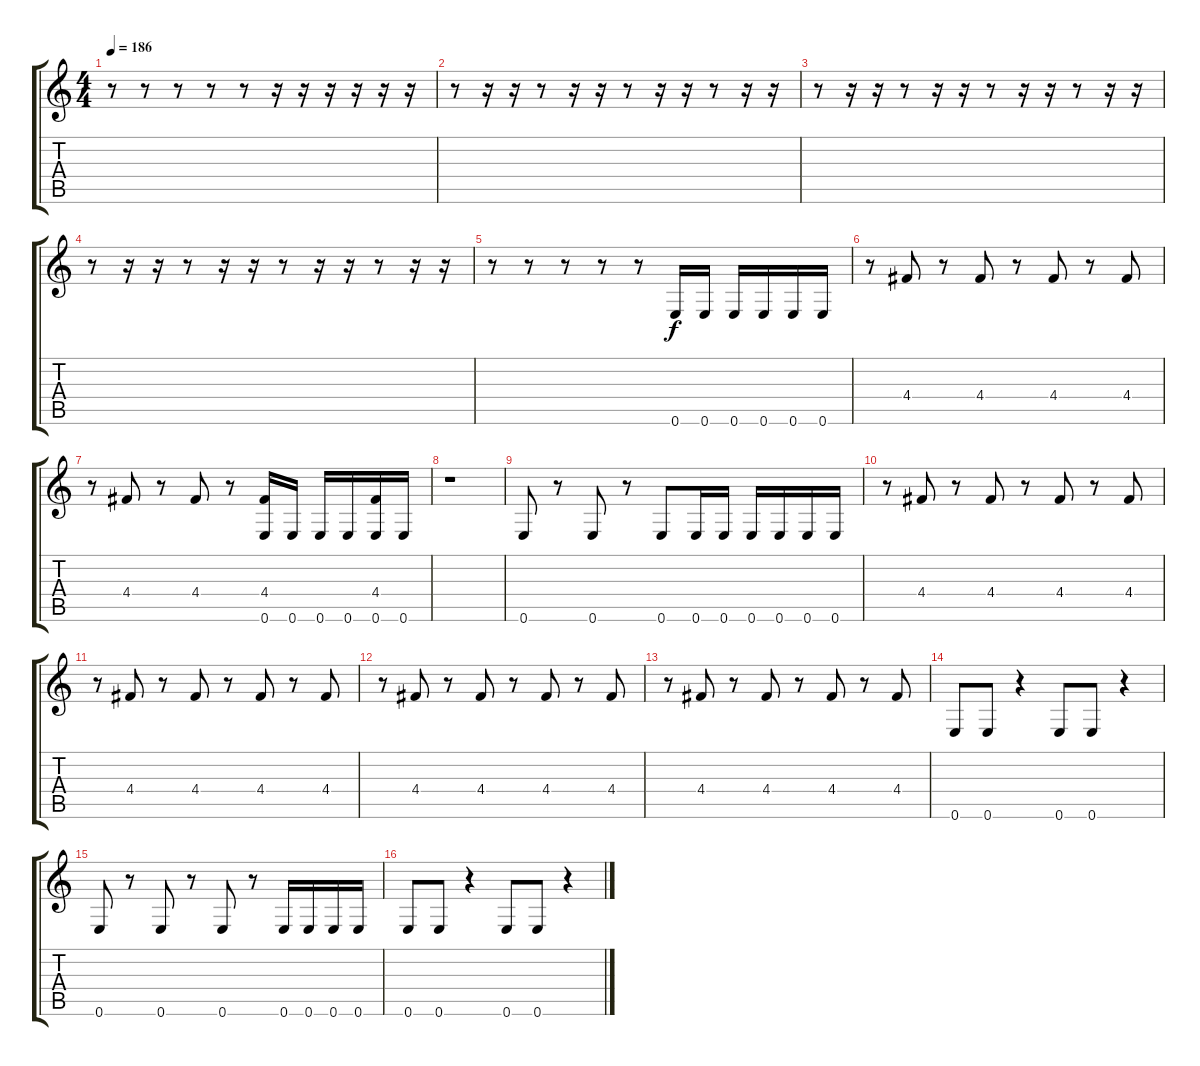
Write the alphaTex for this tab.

\track "" {instrument acousticguitarsteel}
\staff {score tabs}
\tuning (E4 B3 G3 D3 A2 E2) {hide}
\ts (4 4)
\tempo 186
\clef g2
\ks c
r.8{dy f} r.8 r.8 r.8 r.8 r.16 r.16 r.16 r.16 r.16 r.16 |
r.8 r.16 r.16 r.8 r.16 r.16 r.8 r.16 r.16 r.8 r.16 r.16 |
r.8 r.16 r.16 r.8 r.16 r.16 r.8 r.16 r.16 r.8 r.16 r.16 |
r.8 r.16 r.16 r.8 r.16 r.16 r.8 r.16 r.16 r.8 r.16 r.16 |
r.8 r.8 r.8 r.8 r.8 0.6.16 0.6.16 0.6.16 0.6.16 0.6.16 0.6.16 |
r.8 4.4.8 r.8 4.4.8 r.8 4.4.8 r.8 4.4.8 |
r.8 4.4.8 r.8 4.4.8 r.8 (4.4 0.6).16 0.6.16 0.6.16 0.6.16 (4.4 0.6).16 0.6.16 |
r.1 |
0.6.8 r.8 0.6.8 r.8 0.6.8 0.6.16 0.6.16 0.6.16 0.6.16 0.6.16 0.6.16 |
r.8 4.4.8 r.8 4.4.8 r.8 4.4.8 r.8 4.4.8 |
r.8 4.4.8 r.8 4.4.8 r.8 4.4.8 r.8 4.4.8 |
r.8 4.4.8 r.8 4.4.8 r.8 4.4.8 r.8 4.4.8 |
r.8 4.4.8 r.8 4.4.8 r.8 4.4.8 r.8 4.4.8 |
0.6.8 0.6.8 r.4 0.6.8 0.6.8 r.4 |
0.6.8 r.8 0.6.8 r.8 0.6.8 r.8 0.6.16 0.6.16 0.6.16 0.6.16 |
0.6.8 0.6.8 r.4 0.6.8 0.6.8 r.4
